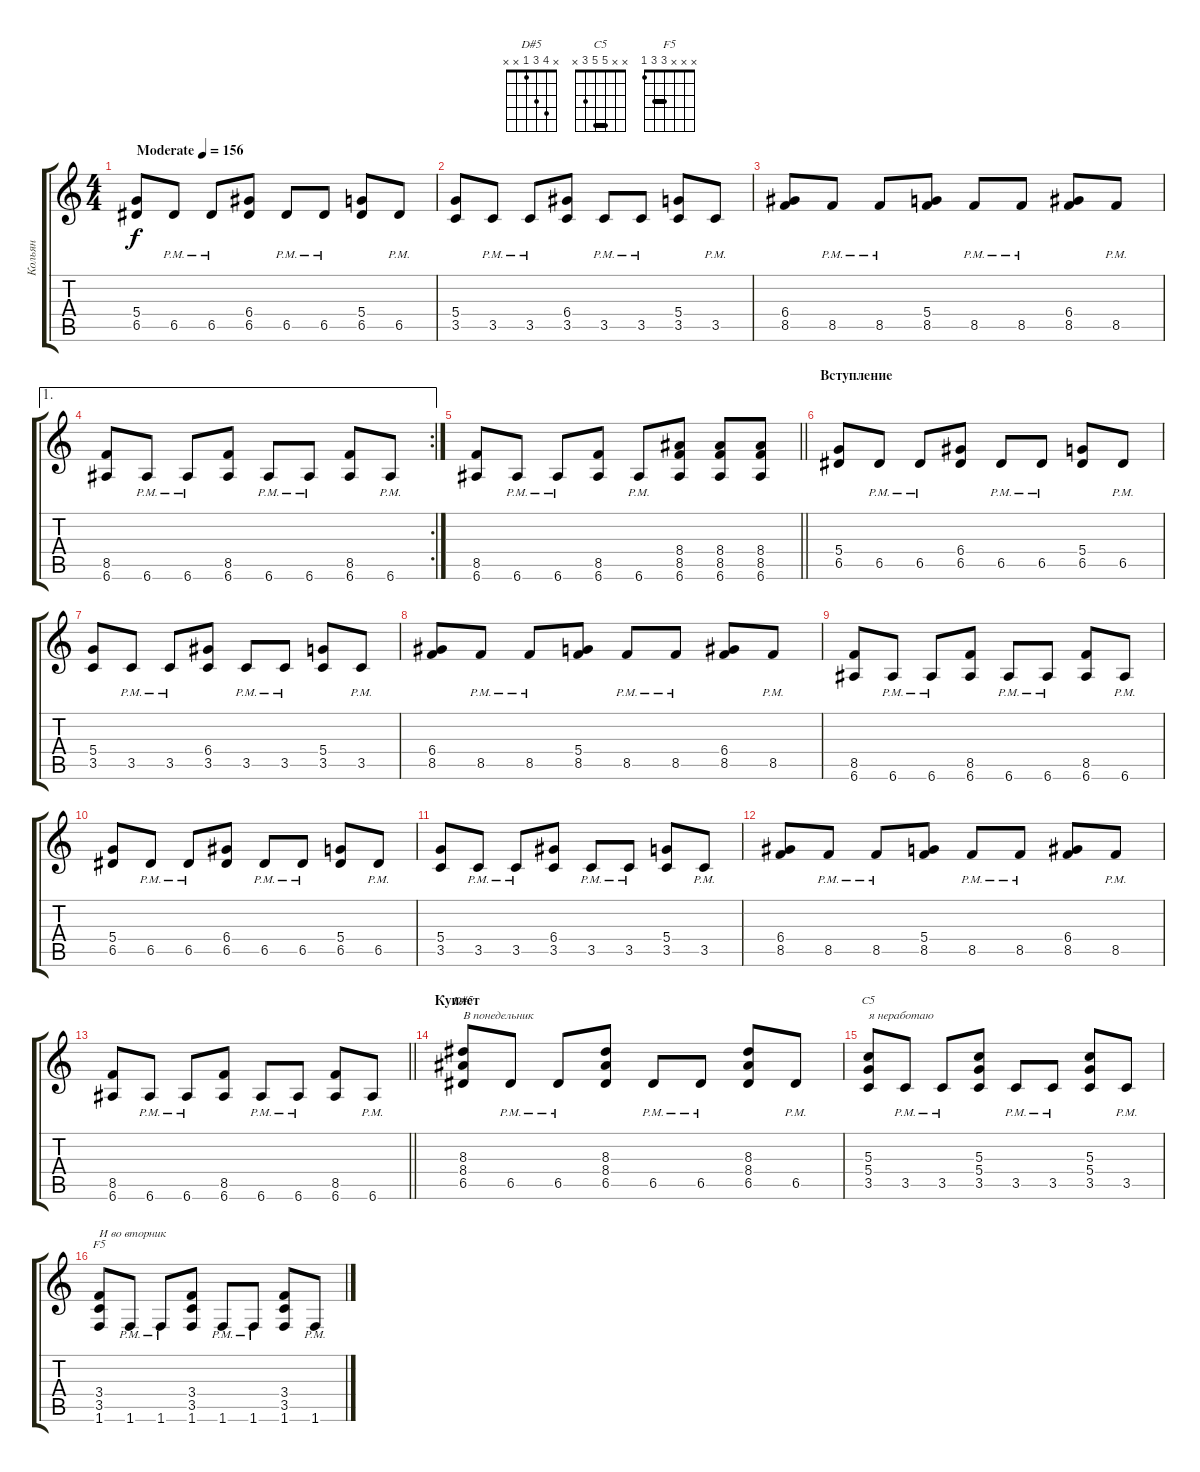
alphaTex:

\track ("Кольян" "Кольян") {instrument distortionguitar}
\staff {score tabs}
\tuning (E4 B3 G3 D3 A2 E2) {hide}
\chord ("D#5" x 4 3 1 x x)
\chord ("C5" x x 5 5 3 x) {barre 5}
\chord ("F5" x x x 3 3 1) {barre 3}
\ts (4 4)
\tempo (156 "Moderate")
\clef g2
\ks c
(5.4 6.5).8{dy f instrument distortionguitar} 6.5{pm}.8 6.5{pm}.8 (6.4 6.5).8 6.5{pm}.8 6.5{pm}.8 (5.4 6.5).8 6.5{pm}.8 |
(5.4 3.5).8 3.5{pm}.8 3.5{pm}.8 (6.4 3.5).8 3.5{pm}.8 3.5{pm}.8 (5.4 3.5).8 3.5{pm}.8 |
(6.4 8.5).8 8.5{pm}.8 8.5{pm}.8 (5.4 8.5).8 8.5{pm}.8 8.5{pm}.8 (6.4 8.5).8 8.5{pm}.8 |
\ae 1
\rc 2
(8.5 6.6).8 6.6{pm}.8 6.6{pm}.8 (8.5 6.6).8 6.6{pm}.8 6.6{pm}.8 (8.5 6.6).8 6.6{pm}.8 |
\barLineRight lightlight
(8.5 6.6).8 6.6{pm}.8 6.6{pm}.8 (8.5 6.6).8 6.6{pm}.8 (8.4 8.5 6.6).8 (8.4 8.5 6.6).8 (8.4 8.5 6.6).8 |
\section ("" "Вступление")
(5.4 6.5).8 6.5{pm}.8 6.5{pm}.8 (6.4 6.5).8 6.5{pm}.8 6.5{pm}.8 (5.4 6.5).8 6.5{pm}.8 |
(5.4 3.5).8 3.5{pm}.8 3.5{pm}.8 (6.4 3.5).8 3.5{pm}.8 3.5{pm}.8 (5.4 3.5).8 3.5{pm}.8 |
(6.4 8.5).8 8.5{pm}.8 8.5{pm}.8 (5.4 8.5).8 8.5{pm}.8 8.5{pm}.8 (6.4 8.5).8 8.5{pm}.8 |
(8.5 6.6).8 6.6{pm}.8 6.6{pm}.8 (8.5 6.6).8 6.6{pm}.8 6.6{pm}.8 (8.5 6.6).8 6.6{pm}.8 |
(5.4 6.5).8 6.5{pm}.8 6.5{pm}.8 (6.4 6.5).8 6.5{pm}.8 6.5{pm}.8 (5.4 6.5).8 6.5{pm}.8 |
(5.4 3.5).8 3.5{pm}.8 3.5{pm}.8 (6.4 3.5).8 3.5{pm}.8 3.5{pm}.8 (5.4 3.5).8 3.5{pm}.8 |
(6.4 8.5).8 8.5{pm}.8 8.5{pm}.8 (5.4 8.5).8 8.5{pm}.8 8.5{pm}.8 (6.4 8.5).8 8.5{pm}.8 |
\barLineRight lightlight
(8.5 6.6).8 6.6{pm}.8 6.6{pm}.8 (8.5 6.6).8 6.6{pm}.8 6.6{pm}.8 (8.5 6.6).8 6.6{pm}.8 |
\section ("" "Куплет")
(8.3 8.4 6.5).8{ch "D#5" txt "В понедельник "} 6.5{pm}.8 6.5{pm}.8 (8.3 8.4 6.5).8 6.5{pm}.8 6.5{pm}.8 (8.3 8.4 6.5).8 6.5{pm}.8 |
(5.3 5.4 3.5).8{ch "C5" txt "я неработаю"} 3.5{pm}.8 3.5{pm}.8 (5.3 5.4 3.5).8 3.5{pm}.8 3.5{pm}.8 (5.3 5.4 3.5).8 3.5{pm}.8 |
(3.4 3.5 1.6).8{ch "F5" txt "И во вторник "} 1.6{pm}.8 1.6{pm}.8 (3.4 3.5 1.6).8 1.6{pm}.8 1.6{pm}.8 (3.4 3.5 1.6).8 1.6{pm}.8
